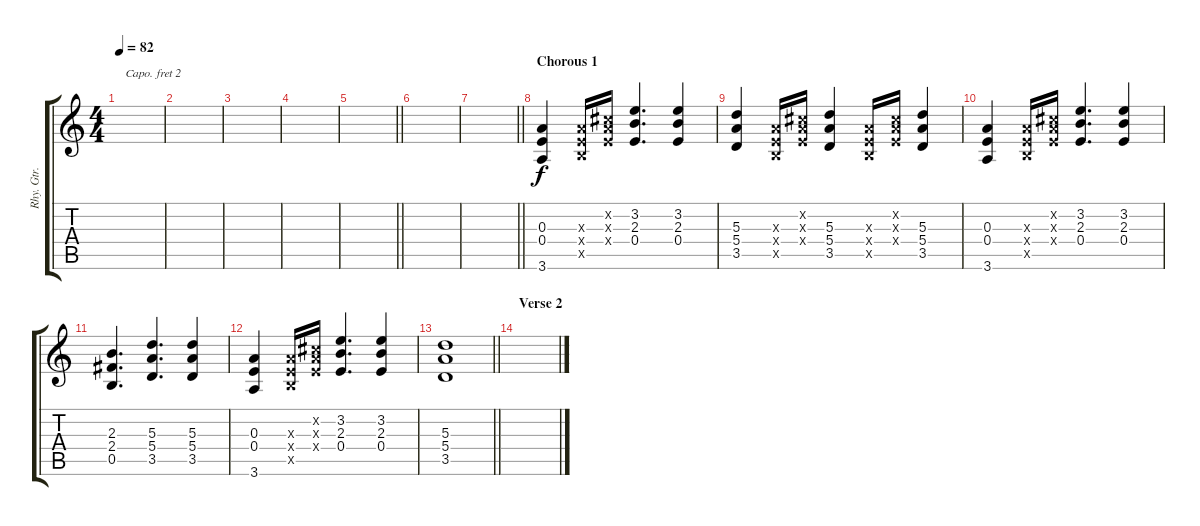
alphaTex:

\track ("Rhy. Gtr. 1" "Rhy. Gtr. ") {instrument overdrivenguitar}
\staff {score tabs}
\capo 2
\tuning (E4 B3 G3 D3 A2 E2) {hide}
\ts (4 4)
\tempo 82
\clef g2
\ks c
|
|
|
|
\barLineRight lightlight
|
\section ("" "")
|
\barLineRight lightlight
|
\section ("" "Chorous 1")
(0.3 0.4 3.6).4 (0.3{x} 0.4{x} 0.5{x}).16 (0.2{x} 0.3{x} 0.4{x}).16 (3.2 2.3 0.4).4{d} (3.2 2.3 0.4).4 |
(5.3 5.4 3.5).4 (0.3{x} 0.4{x} 0.5{x}).16 (0.2{x} 0.3{x} 0.4{x}).16 (5.3 5.4 3.5).4 (0.3{x} 0.4{x} 0.5{x}).16 (0.2{x} 0.3{x} 0.4{x}).16 (5.3 5.4 3.5).4 |
(0.3 0.4 3.6).4 (0.3{x} 0.4{x} 0.5{x}).16 (0.2{x} 0.3{x} 0.4{x}).16 (3.2 2.3 0.4).4{d} (3.2 2.3 0.4).4 |
(2.3 2.4 0.5).4{d} (5.3 5.4 3.5).4{d} (5.3 5.4 3.5).4 |
(0.3 0.4 3.6).4 (0.3{x} 0.4{x} 0.5{x}).16 (0.2{x} 0.3{x} 0.4{x}).16 (3.2 2.3 0.4).4{d} (3.2 2.3 0.4).4 |
\barLineRight lightlight
(5.3 5.4 3.5).1 |
\section ("" "Verse 2")
